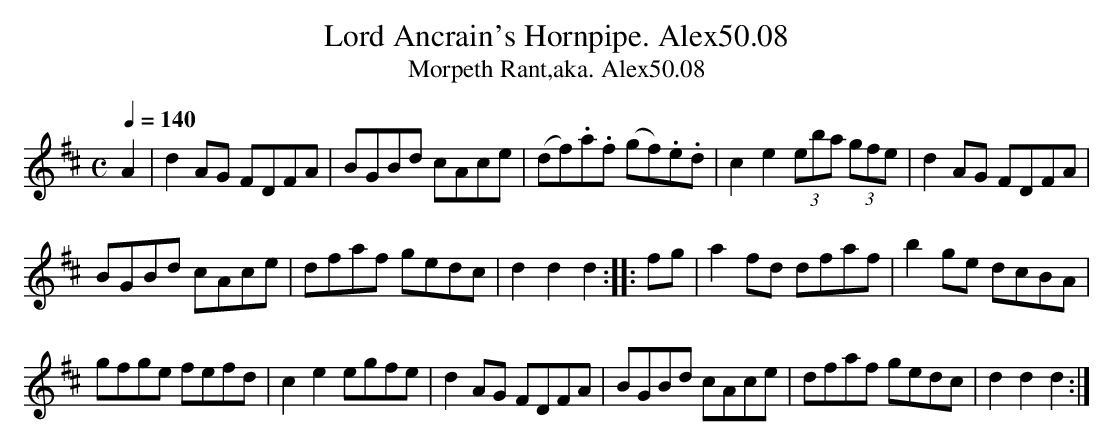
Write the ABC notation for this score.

X:1
T:Lord Ancrain's Hornpipe. Alex50.08
T:Morpeth Rant,aka. Alex50.08
M:C
L:1/8
Q:1/4=140
K:D
A2|d2 AG FDFA|BGBd cAce|(df).a.f (gf).e.d|c2e2 (3eba (3gfe|d2 AG FDFA|
BGBd cAce|dfaf gedc|d2d2d2::fg| a2 fd dfaf|b2 ge dcBA|
gfge fefd|c2e2 egfe|d2 AG FDFA|BGBd cAce|dfaf gedc|d2d2d2:|
